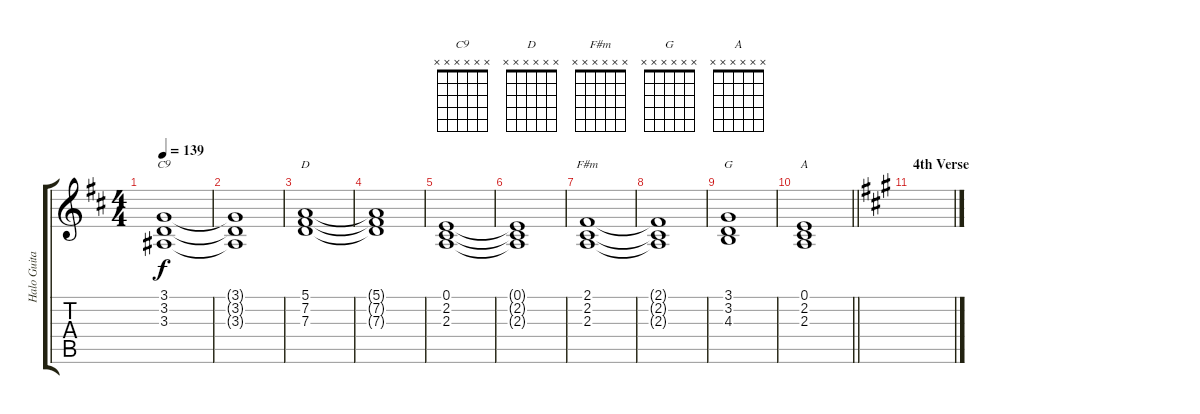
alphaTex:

\track ("Halo Guitar" "Halo Guita") {instrument pad2warm}
\staff {score tabs}
\tuning (E4 B3 G3 D3 A2 E2) {hide}
\chord ("C9" x x x x x x)
\chord ("D" x x x x x x)
\chord ("F#m" x x x x x x)
\chord ("G" x x x x x x)
\chord ("A" x x x x x x)
\ts (4 4)
\tempo 139
\clef g2
\ks d
(3.1 3.2 3.3).1{ch "C9" dy f} |
(3.1{t} 3.2{t} 3.3{t}).1 |
(5.1 7.2 7.3).1{ch "D"} |
(5.1{t} 7.2{t} 7.3{t}).1 |
(0.1 2.2 2.3).1 |
(0.1{t} 2.2{t} 2.3{t}).1 |
(2.1 2.2 2.3).1{ch "F#m"} |
(2.1{t} 2.2{t} 2.3{t}).1 |
(3.1 3.2 4.3).1{ch "G"} |
\barLineRight lightlight
(0.1 2.2 2.3).1{ch "A"} |
\section ("" "4th Verse")
\ks a
